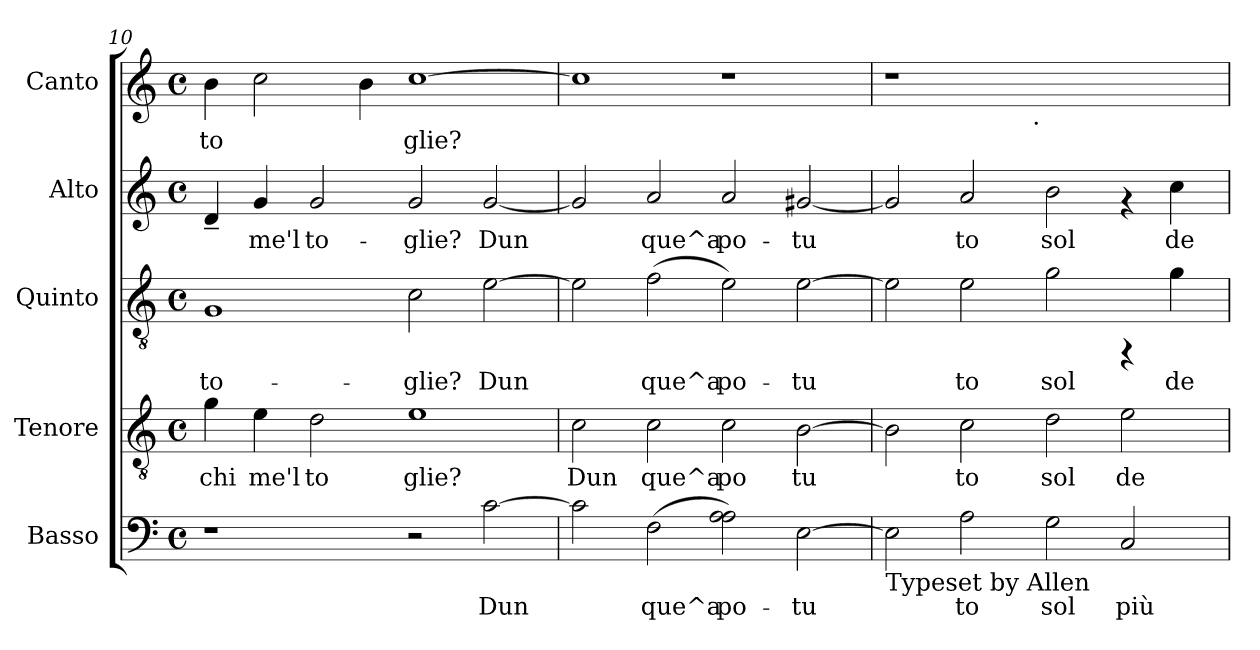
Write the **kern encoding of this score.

**kern	**text	**kern	**text	**kern	**text	**kern	**text	**kern	**text
*part5	*part5	*part4	*part4	*part3	*part3	*part2	*part2	*part1	*part1
*staff5	*staff5	*staff4	*staff4	*staff3	*staff3	*staff2	*staff2	*staff1	*staff1
*I"Basso	*	*I"Tenore	*	*I"Quinto	*	*I"Alto	*	*I"Canto	*
!!LO:PB:g=z
*clefF4	*	*clefGv2	*	*clefGv2	*	*clefG2	*	*clefG2	*
*k[]	*	*k[]	*	*k[]	*	*k[]	*	*k[]	*
*C:	*	*C:	*	*C:	*	*C:	*	*C:	*
*M4/4	*	*M4/4	*	*M4/4	*	*M4/4	*	*M4/4	*
*met(c)	*	*met(c)	*	*met(c)	*	*met(c)	*	*met(c)	*
=10	=10	=10	=10	=10	=10	=10	=10	=10	=10
!	!	!	!LO:LY:b:cj	!	!LO:LY:b:cj	!	!LO:LY:b:cj	!	!LO:LY:b:cj
1r	.	4g\	chi	1G	to-	4d~</	.	4b\	to
!	!	!	!LO:LY:b:cj	!	!	!	!LO:LY:b:cj	!	!LO:LY:b:cj
.	.	4e\	me'l	.	.	4g/	me'l	2cc\	.
!	!	!	!LO:LY:b:cj	!	!	!	!LO:LY:b:cj	!	!
.	.	2d\	to	.	.	2g/	to-	.	.
!	!	!	!	!	!	!	!	!	!LO:LY:b:cj
.	.	.	.	.	.	.	.	4b\	.
!	!	!	!LO:LY:b:cj	!	!LO:LY:b:cj	!	!LO:LY:b:cj	!	!LO:LY:b:cj
2r	.	1e	glie?	2c\	-glie?	2g/	-glie?	[>1cc	glie?
!	!LO:LY:b:cj	!	!	!	!LO:LY:b:cj	!	!LO:LY:b:cj	!	!
[>2c\	Dun-	.	.	[>2e\	Dun-	[<2g/	Dun-	.	.
=11	=11	=11	=11	=11	=11	=11	=11	=11	=11
!	!LO:LY:b:cj	!	!LO:LY:b:cj	!	!LO:LY:b:cj	!	!LO:LY:b:cj	!	!LO:LY:b:cj
2c\]	--	2c\	Dun	2e\]	--	2g/]	--	1cc]	.
!	!LO:LY:b:cj	!	!LO:LY:b:cj	!	!LO:LY:b:cj	!	!LO:LY:b:cj	!	!
(<2F\	-que^a	2c\	que^a	(<2f\	-que^a	2a/	-que^a	.	.
!	!LO:LY:b:cj	!	!LO:LY:b:cj	!	!LO:LY:b:cj	!	!LO:LY:b:cj	!	!
2A\ 2A\)	po-	2c\	po	2e\)	po-	2a/	po-	1r	.
!	!LO:LY:b:cj	!	!LO:LY:b:cj	!	!LO:LY:b:cj	!	!LO:LY:b:cj	!	!
[>2E\	-tu-	[>2B\	tu	[>2e\	-tu-	[<2g#X/	-tu-	.	.
=12	=12	=12	=12	=12	=12	=12	=12	=12	=12
!LO:TX:b:t=Typeset by Allen	!	!	!	!	!	!	!	!	!
!	!LO:LY:b:cj	!	!LO:LY:b:cj	!	!LO:LY:b:cj	!	!LO:LY:b:cj	!	!
*	*	*	*	*	*	*	*	*^	*
2E\]	--	2B\]	.	2e\]	--	2g#/]	--	1r	2ryy	.
!	!LO:LY:b:cj	!	!LO:LY:b:cj	!	!LO:LY:b:cj	!	!LO:LY:b:cj	!	!	!
2A\	-to	2c\	to	2e\	-to	2a/	-to	.	4...ryy	.
!	!	!	!	!	!	!	!	!	!LO:TX:b:t=.	!
.	.	.	.	.	.	.	.	.	1ryy	.
!	!LO:LY:b:cj	!	!LO:LY:b:cj	!	!LO:LY:b:cj	!	!LO:LY:b:cj	!	!	!
2G\	sol	2d\	sol	2g\	sol	2b\	sol	1ryy	.	.
!	!LO:LY:b:cj	!	!LO:LY:b:cj	!	!	!	!	!	!	!
2C/	più	2e\	de	4rFF	.	4rf	.	.	.	.
!	!	!	!	!	!LO:LY:b:cj	!	!LO:LY:b:cj	!	!	!
.	.	.	.	4g\	de-	4cc\	de-	.	.	.
.	.	.	.	.	.	.	.	.	32ryy	.
*	*	*	*	*	*	*	*	*v	*v	*
=	=	=	=	=	=	=	=	=	=
*-	*-	*-	*-	*-	*-	*-	*-	*-	*-
